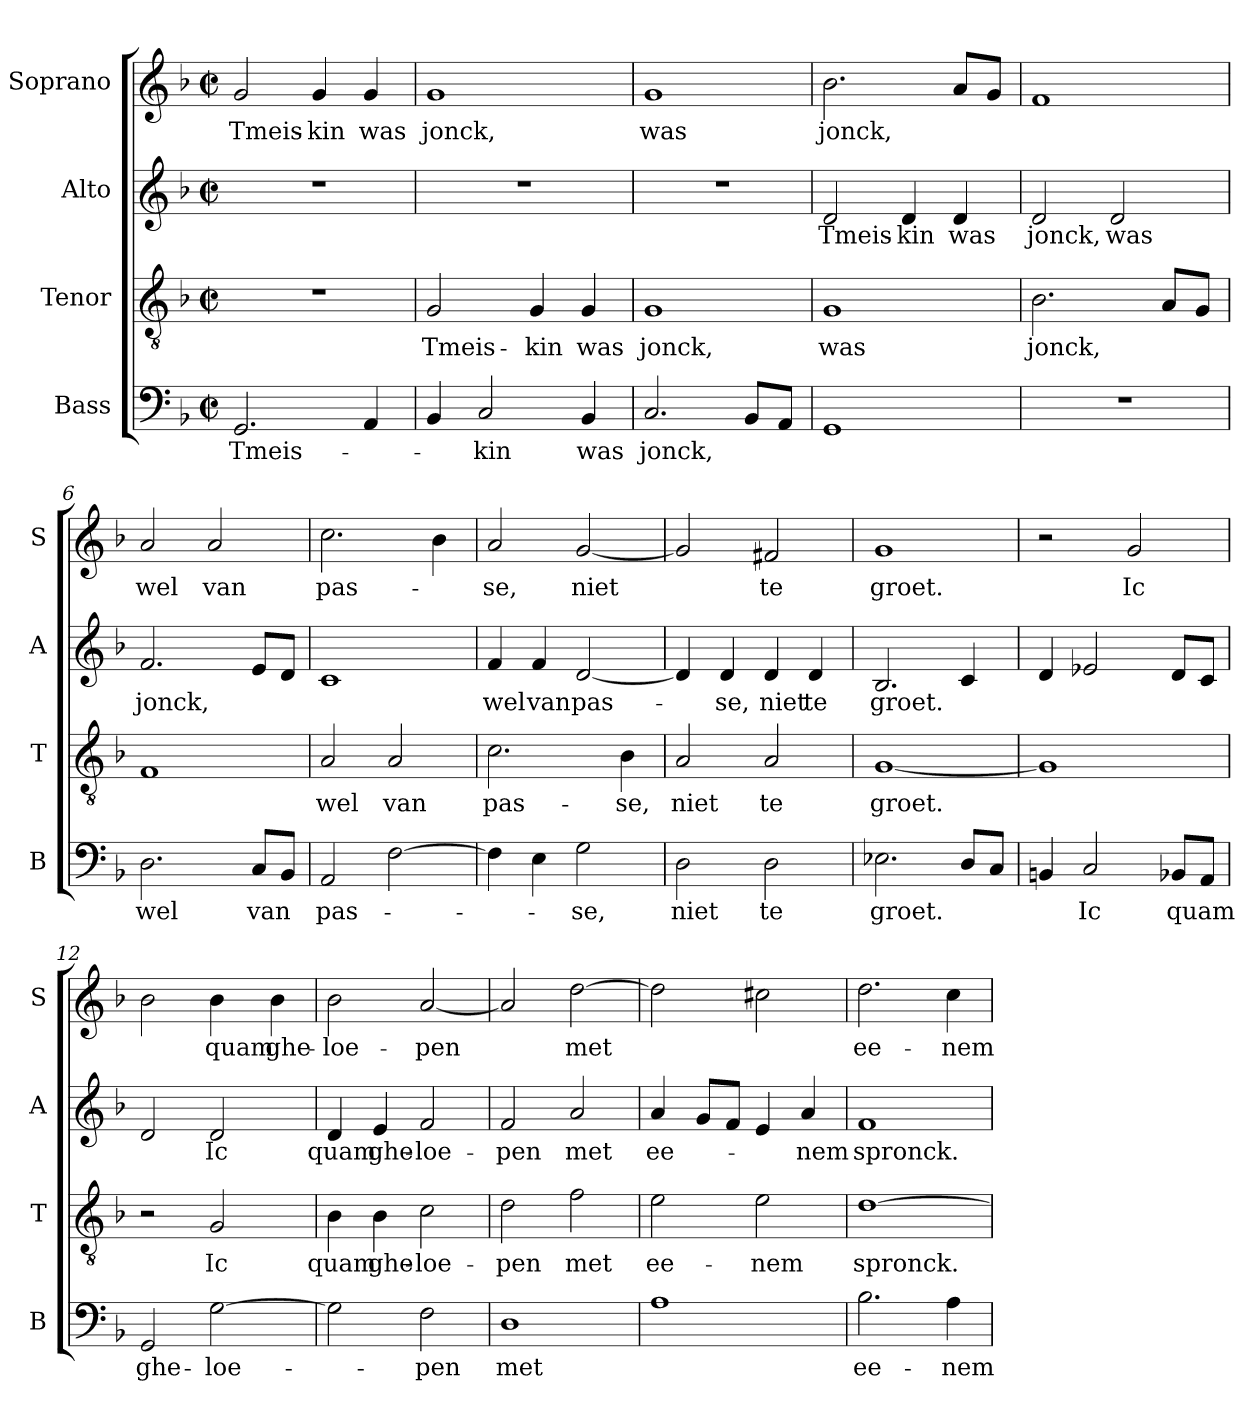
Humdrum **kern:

**kern	**text	**kern	**text	**kern	**text	**kern	**text
*part4	*part4	*part3	*part3	*part2	*part2	*part1	*part1
*staff4	*staff4	*staff3	*staff3	*staff2	*staff2	*staff1	*staff1
*I"Bass	*	*I"Tenor	*	*I"Alto	*	*I"Soprano	*
*I'B	*	*I'T	*	*I'A	*	*I'S	*
*clefF4	*	*clefGv2	*	*clefG2	*	*clefG2	*
*k[b-]	*	*k[b-]	*	*k[b-]	*	*k[b-]	*
*F:	*	*F:	*	*F:	*	*F:	*
*M2/2	*	*M2/2	*	*M2/2	*	*M2/2	*
*met(c|)	*	*met(c|)	*	*met(c|)	*	*met(c|)	*
=1	=1	=1	=1	=1	=1	=1	=1
!	!LO:LY:b	!	!	!	!	!	!LO:LY:b
2.GG/	Tmeis-	1r	.	1r	.	2g/	Tmeis-
!	!	!	!	!	!	!	!LO:LY:b
.	.	.	.	.	.	4g/	-kin
!	!	!	!	!	!	!	!LO:LY:b
4AA/	.	.	.	.	.	4g/	was
=2	=2	=2	=2	=2	=2	=2	=2
!	!	!	!LO:LY:b	!	!	!	!LO:LY:b
4BB-/	.	2G/	Tmeis-	1r	.	1g	jonck,
!	!LO:LY:b	!	!	!	!	!	!
2C/	-kin	.	.	.	.	.	.
!	!	!	!LO:LY:b	!	!	!	!
.	.	4G/	-kin	.	.	.	.
!	!LO:LY:b	!	!LO:LY:b	!	!	!	!
4BB-/	was	4G/	was	.	.	.	.
=3	=3	=3	=3	=3	=3	=3	=3
!	!LO:LY:b	!	!LO:LY:b	!	!	!	!LO:LY:b
2.C/	jonck,	1G	jonck,	1r	.	1g	was
8BB-/L	.	.	.	.	.	.	.
8AA/J	.	.	.	.	.	.	.
=4	=4	=4	=4	=4	=4	=4	=4
!	!	!	!LO:LY:b	!	!LO:LY:b	!	!LO:LY:b
1GG	.	1G	was	2d/	Tmeis-	2.b-\	jonck,
!	!	!	!	!	!LO:LY:b	!	!
.	.	.	.	4d/	-kin	.	.
!	!	!	!	!	!LO:LY:b	!	!
.	.	.	.	4d/	was	8a/L	.
.	.	.	.	.	.	8g/J	.
=5	=5	=5	=5	=5	=5	=5	=5
!	!	!	!LO:LY:b	!	!LO:LY:b	!	!
1r	.	2.B-\	jonck,	2d/	jonck,	1f	.
!	!	!	!	!	!LO:LY:b	!	!
.	.	.	.	2d/	was	.	.
.	.	8A/L	.	.	.	.	.
.	.	8G/J	.	.	.	.	.
!!LO:LB:g=z
=6	=6	=6	=6	=6	=6	=6	=6
!	!LO:LY:b	!	!	!	!LO:LY:b	!	!LO:LY:b
2.D\	wel	1F	.	2.f/	jonck,	2a/	wel
!	!	!	!	!	!	!	!LO:LY:b
.	.	.	.	.	.	2a/	van
!	!LO:LY:b	!	!	!	!	!	!
8C/L	van	.	.	8e/L	.	.	.
8BB-/J	.	.	.	8d/J	.	.	.
=7	=7	=7	=7	=7	=7	=7	=7
!	!LO:LY:b	!	!LO:LY:b	!	!	!	!LO:LY:b
2AA/	pas-	2A/	wel	1c	.	2.cc\	pas-
!	!	!	!LO:LY:b	!	!	!	!
[2F\	.	2A/	van	.	.	.	.
.	.	.	.	.	.	4b-\	.
=8	=8	=8	=8	=8	=8	=8	=8
!	!	!	!LO:LY:b	!	!LO:LY:b	!	!LO:LY:b
4F\]	.	2.c\	pas-	4f/	wel	2a/	-se,
!	!	!	!	!	!LO:LY:b	!	!
4E\	.	.	.	4f/	van	.	.
!	!LO:LY:b	!	!	!	!LO:LY:b	!	!LO:LY:b
2G\	-se,	.	.	[2d/	pas-	[2g/	niet
!	!	!	!LO:LY:b	!	!	!	!
.	.	4B-\	-se,	.	.	.	.
=9	=9	=9	=9	=9	=9	=9	=9
!	!LO:LY:b	!	!LO:LY:b	!	!	!	!
2D\	niet	2A/	niet	4d/]	.	2g/]	.
!	!	!	!	!	!LO:LY:b	!	!
.	.	.	.	4d/	-se,	.	.
!	!LO:LY:b	!	!LO:LY:b	!	!LO:LY:b	!	!LO:LY:b
2D\	te	2A/	te	4d/	niet	2f#X/	te
!	!	!	!	!	!LO:LY:b	!	!
.	.	.	.	4d/	te	.	.
=10	=10	=10	=10	=10	=10	=10	=10
!	!LO:LY:b	!	!LO:LY:b	!	!LO:LY:b	!	!LO:LY:b
2.E-X\	groet.	[1G	groet.	2.B-/	groet.	1g	groet.
8D/L	.	.	.	4c/	.	.	.
8C/J	.	.	.	.	.	.	.
!!LO:LB:g=z
=11	=11	=11	=11	=11	=11	=11	=11
4BBn/	.	1G]	.	4d/	.	2r	.
!	!LO:LY:b	!	!	!	!	!	!
2C/	Ic	.	.	2e-X/	.	.	.
!	!	!	!	!	!	!	!LO:LY:b
.	.	.	.	.	.	2g/	Ic
!	!LO:LY:b	!	!	!	!	!	!
8BB-X/L	quam	.	.	8d/L	.	.	.
8AA/J	.	.	.	8c/J	.	.	.
=12	=12	=12	=12	=12	=12	=12	=12
!	!LO:LY:b	!	!	!	!	!	!
2GG/	ghe-	2r	.	2d/	.	2b-\	.
!	!LO:LY:b	!	!LO:LY:b	!	!LO:LY:b	!	!LO:LY:b
[2G\	-loe-	2G/	Ic	2d/	Ic	4b-\	quam
!	!	!	!	!	!	!	!LO:LY:b
.	.	.	.	.	.	4b-\	ghe-
=13	=13	=13	=13	=13	=13	=13	=13
!	!	!	!LO:LY:b	!	!LO:LY:b	!	!LO:LY:b
2G\]	.	4B-\	quam	4d/	quam	2b-\	-loe-
!	!	!	!LO:LY:b	!	!LO:LY:b	!	!
.	.	4B-\	ghe-	4e/	ghe-	.	.
!	!LO:LY:b	!	!LO:LY:b	!	!LO:LY:b	!	!LO:LY:b
2F\	-pen	2c\	-loe-	2f/	-loe-	[2a/	-pen
=14	=14	=14	=14	=14	=14	=14	=14
!	!LO:LY:b	!	!LO:LY:b	!	!LO:LY:b	!	!
1D	met	2d\	-pen	2f/	-pen	2a/]	.
!	!	!	!LO:LY:b	!	!LO:LY:b	!	!LO:LY:b
.	.	2f\	met	2a/	met	[2dd\	met
=15	=15	=15	=15	=15	=15	=15	=15
!	!	!	!LO:LY:b	!	!LO:LY:b	!	!
1A	.	2e\	ee-	4a/	ee-	2dd\]	.
.	.	.	.	8g/L	.	.	.
.	.	.	.	8f/J	.	.	.
!	!	!	!LO:LY:b	!	!	!	!
.	.	2e\	-nem	4e/	.	2cc#X\	.
!	!	!	!	!	!LO:LY:b	!	!
.	.	.	.	4a/	-nem	.	.
!!LO:PB:g=z
=16	=16	=16	=16	=16	=16	=16	=16
!	!LO:LY:b	!	!LO:LY:b	!	!LO:LY:b	!	!LO:LY:b
2.B-\	ee-	[1d	spronck.	1f	spronck.	2.dd\	ee-
!	!LO:LY:b	!	!	!	!	!	!LO:LY:b
4A\	-nem	.	.	.	.	4cc\	-nem
=	=	=	=	=	=	=	=
*-	*-	*-	*-	*-	*-	*-	*-
